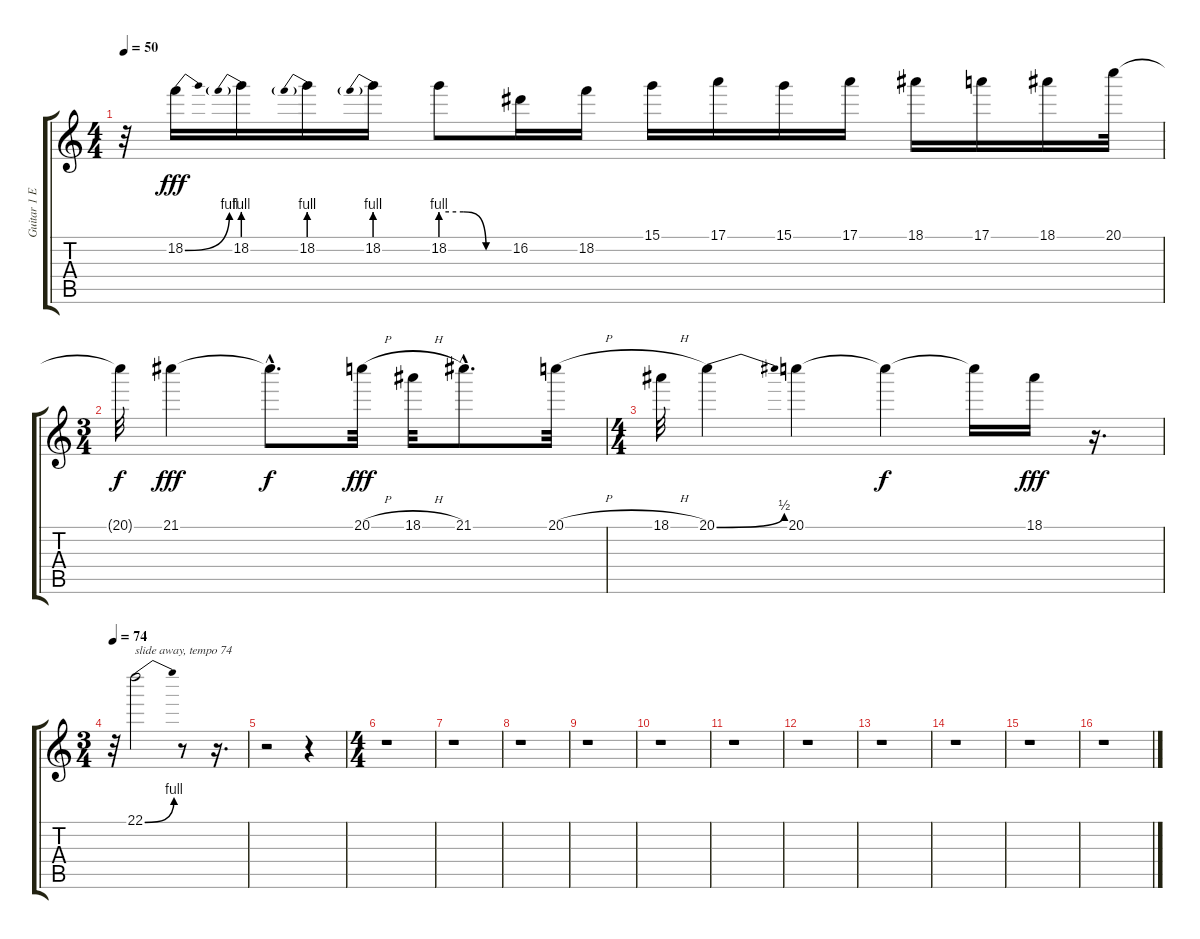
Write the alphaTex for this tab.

\track ("Guitar 1 Echo 1" "Guitar 1 E") {instrument overdrivenguitar}
\staff {score tabs}
\tuning (E4 B3 G3 D3 A2 E2) {hide}
\ts (4 4)
\tempo 50
\clef g2
\ks c
r.32{dy f} 18.2{be (bend 0 0 60 4)}.16{dy fff} 18.2{be (prebend 0 4 60 4)}.16 18.2{be (prebend 0 4 60 4)}.16 18.2{be (prebend 0 4 60 4)}.16 18.2{be (custom 0 4 20 4 40 0 60 0)}.8 16.2.16 18.2.16 15.1.16 17.1.16 15.1.16 17.1.16 18.1.16 17.1.16 18.1.16 20.1.32 |
\ts (3 4)
20.1{t}.32{dy f} 21.1.4{dy fff} 21.1{hac t}.8{d dy f} 20.1{h}.32{dy fff} 18.1{h}.32 21.1{hac}.8{d} 20.1{h}.32 |
\ts (4 4)
18.1{h}.32 20.1{be (bend 0 0 60 2)}.4 20.1.4 20.1{t}.4{dy f} 20.1{t}.16 18.1.16{dy fff} r.16{d} |
\ts (3 4)
\tempo 74
r.32 22.1{be (bend 0 0 60 4)}.2{txt "slide away, tempo 74"} r.8 r.16{d} |
r.2 r.4 |
\ts (4 4)
r.1 |
r.1 |
r.1 |
r.1 |
r.1 |
r.1 |
r.1 |
r.1 |
r.1 |
r.1 |
r.1
